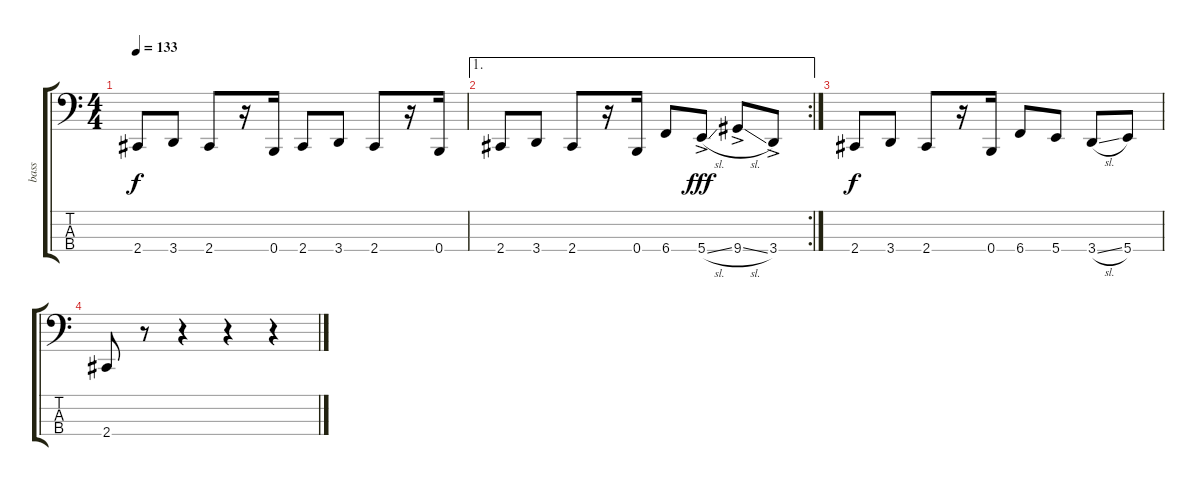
\track ("bass" "bass") {instrument electricbassfinger}
\staff {score tabs}
\tuning (E2 B1 Gb1 B0) {hide}
\ts (4 4)
\tempo 133
\clef f4
\ks c
2.4.8{dy f} 3.4.8 2.4.8 r.16 0.4.16 2.4.8 3.4.8 2.4.8 r.16 0.4.16 |
\ae 1
\rc 2
2.4.8 3.4.8 2.4.8 r.16 0.4.16 6.4.8 5.4{sl ac}.8{dy fff} 9.4{sl ac}.8 3.4{ac}.8 |
2.4.8{dy f} 3.4.8 2.4.8 r.16 0.4.16 6.4.8 5.4.8 3.4{sl}.8 5.4.8 |
2.4.8 r.8 r.4 r.4 r.4
